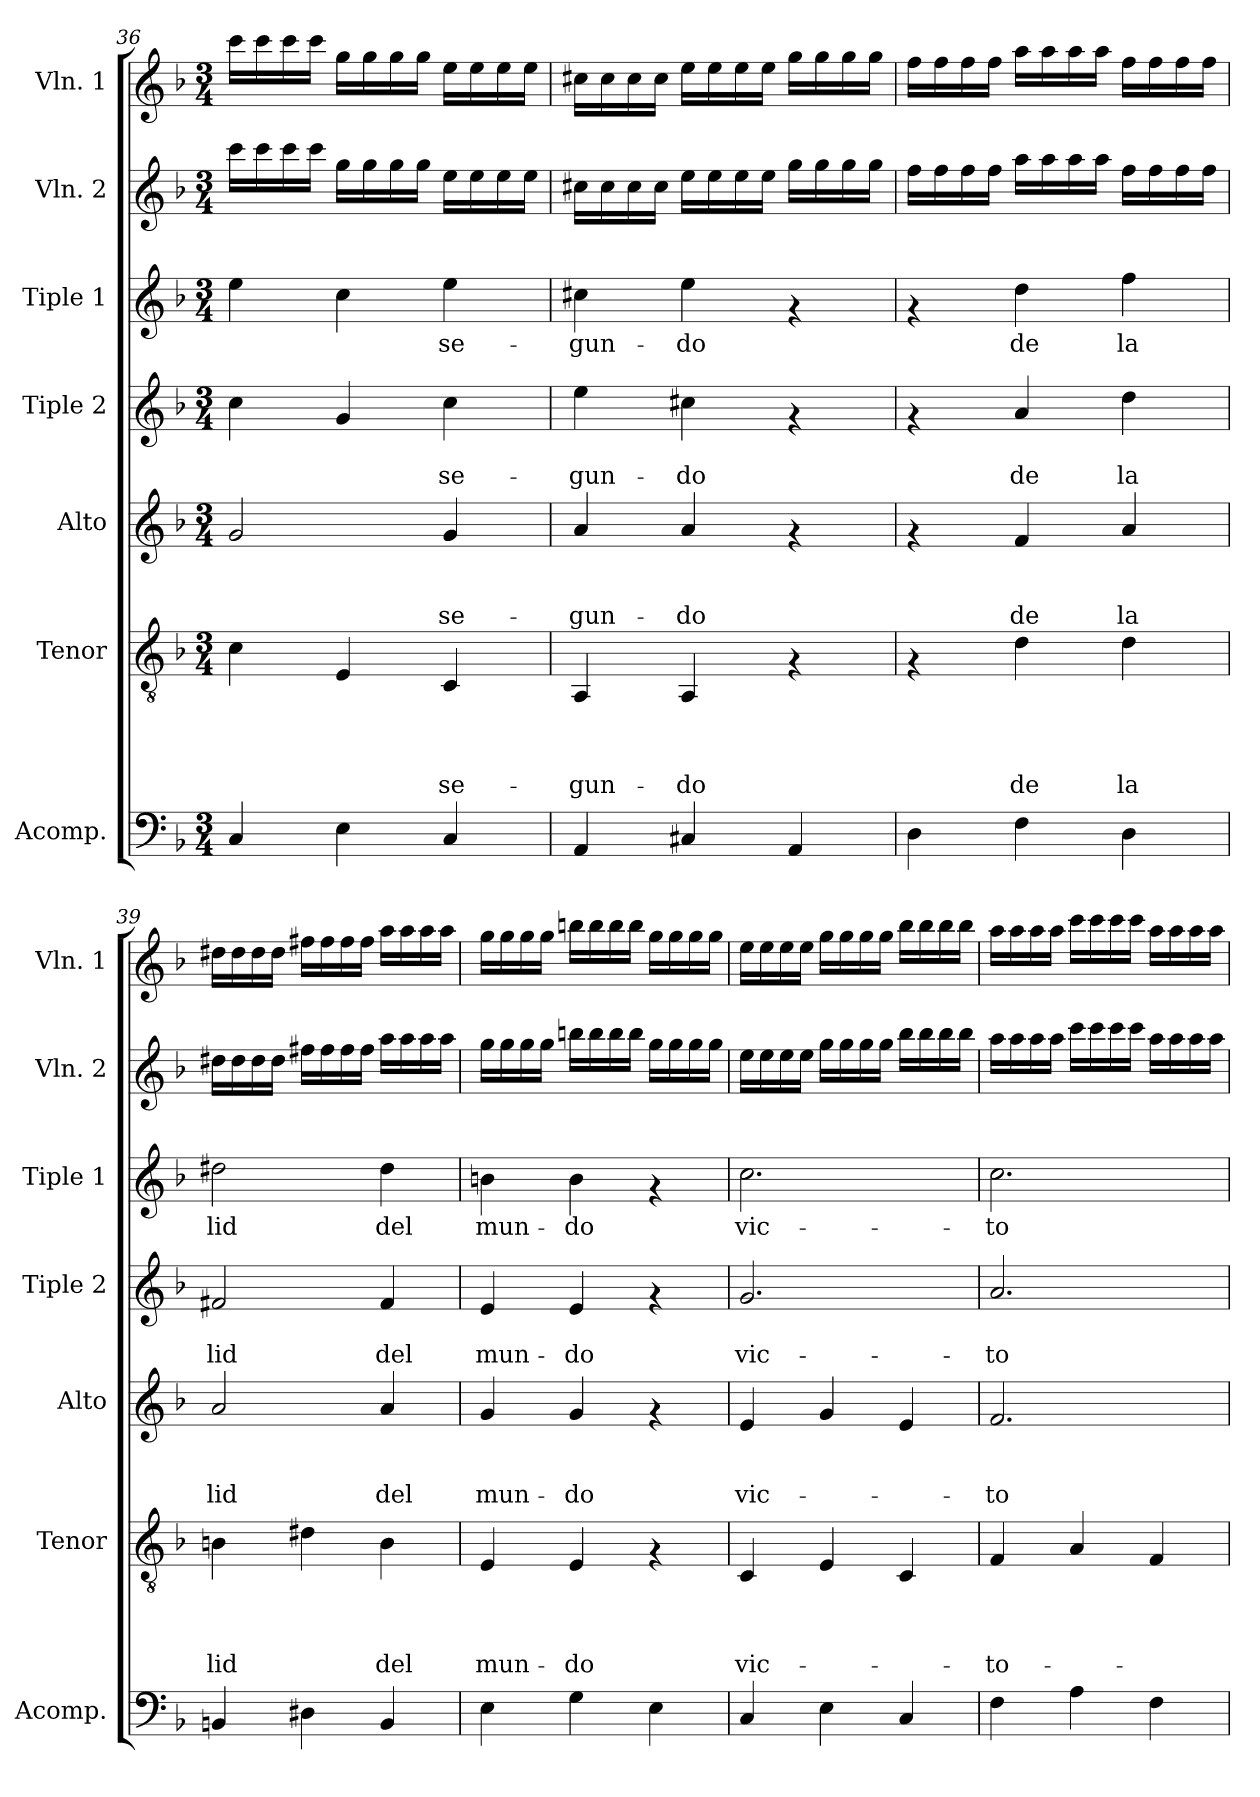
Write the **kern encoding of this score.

**kern	**kern	**text	**text	**text	**text	**kern	**text	**text	**text	**kern	**text	**text	**kern	**text	**kern	**kern
*part7	*part6	*part6	*part6	*part6	*part6	*part5	*part5	*part5	*part5	*part4	*part4	*part4	*part3	*part3	*part2	*part1
*staff7	*staff6	*staff6	*staff6	*staff6	*staff6	*staff5	*staff5	*staff5	*staff5	*staff4	*staff4	*staff4	*staff3	*staff3	*staff2	*staff1
*I"Acomp.	*I"Tenor	*	*	*	*	*I"Alto	*	*	*	*I"Tiple 2	*	*	*I"Tiple 1	*	*I"Vln. 2	*I"Vln. 1
*I'Acomp.	*I'Tenor	*	*	*	*	*I'Alto	*	*	*	*I'Tiple 2	*	*	*I'Tiple 1	*	*I'Vln. 2	*I'Vln. 1
*clefF4	*clefGv2	*	*	*	*	*clefG2	*	*	*	*clefG2	*	*	*clefG2	*	*clefG2	*clefG2
*k[b-]	*k[b-]	*	*	*	*	*k[b-]	*	*	*	*k[b-]	*	*	*k[b-]	*	*k[b-]	*k[b-]
*F:	*F:	*	*	*	*	*F:	*	*	*	*F:	*	*	*F:	*	*F:	*F:
*M3/4	*M3/4	*	*	*	*	*M3/4	*	*	*	*M3/4	*	*	*M3/4	*	*M3/4	*M3/4
=36	=36	=36	=36	=36	=36	=36	=36	=36	=36	=36	=36	=36	=36	=36	=36	=36
4C/	4c\	.	.	.	.	2g/	.	.	.	4cc\	.	.	4ee\	.	16ccc\LL	16ccc\LL
.	.	.	.	.	.	.	.	.	.	.	.	.	.	.	16ccc\	16ccc\
.	.	.	.	.	.	.	.	.	.	.	.	.	.	.	16ccc\	16ccc\
.	.	.	.	.	.	.	.	.	.	.	.	.	.	.	16ccc\JJ	16ccc\JJ
4E\	4E/	.	.	.	.	.	.	.	.	4g/	.	.	4cc\	.	16gg\LL	16gg\LL
.	.	.	.	.	.	.	.	.	.	.	.	.	.	.	16gg\	16gg\
.	.	.	.	.	.	.	.	.	.	.	.	.	.	.	16gg\	16gg\
.	.	.	.	.	.	.	.	.	.	.	.	.	.	.	16gg\JJ	16gg\JJ
!	!	!	!	!	!LO:LY:b	!	!	!	!LO:LY:b	!	!	!LO:LY:b	!	!LO:LY:b	!	!
4C/	4C/	.	.	.	se-	4g/	.	.	se-	4cc\	.	se-	4ee\	se-	16ee\LL	16ee\LL
.	.	.	.	.	.	.	.	.	.	.	.	.	.	.	16ee\	16ee\
.	.	.	.	.	.	.	.	.	.	.	.	.	.	.	16ee\	16ee\
.	.	.	.	.	.	.	.	.	.	.	.	.	.	.	16ee\JJ	16ee\JJ
=37	=37	=37	=37	=37	=37	=37	=37	=37	=37	=37	=37	=37	=37	=37	=37	=37
!	!	!	!	!	!LO:LY:b	!	!	!	!LO:LY:b	!	!	!LO:LY:b	!	!LO:LY:b	!	!
4AA/	4AA/	.	.	.	-gun-	4a/	.	.	-gun-	4ee\	.	-gun-	4cc#X\	-gun-	16cc#X\LL	16cc#X\LL
.	.	.	.	.	.	.	.	.	.	.	.	.	.	.	16cc#\	16cc#\
.	.	.	.	.	.	.	.	.	.	.	.	.	.	.	16cc#\	16cc#\
.	.	.	.	.	.	.	.	.	.	.	.	.	.	.	16cc#\JJ	16cc#\JJ
!	!	!	!	!	!LO:LY:b	!	!	!	!LO:LY:b	!	!	!LO:LY:b	!	!LO:LY:b	!	!
4C#X/	4AA/	.	.	.	-do	4a/	.	.	-do	4cc#X\	.	-do	4ee\	-do	16ee\LL	16ee\LL
.	.	.	.	.	.	.	.	.	.	.	.	.	.	.	16ee\	16ee\
.	.	.	.	.	.	.	.	.	.	.	.	.	.	.	16ee\	16ee\
.	.	.	.	.	.	.	.	.	.	.	.	.	.	.	16ee\JJ	16ee\JJ
4AA/	4rF	.	.	.	.	4rf	.	.	.	4rf	.	.	4rf	.	16gg\LL	16gg\LL
.	.	.	.	.	.	.	.	.	.	.	.	.	.	.	16gg\	16gg\
.	.	.	.	.	.	.	.	.	.	.	.	.	.	.	16gg\	16gg\
.	.	.	.	.	.	.	.	.	.	.	.	.	.	.	16gg\JJ	16gg\JJ
=38	=38	=38	=38	=38	=38	=38	=38	=38	=38	=38	=38	=38	=38	=38	=38	=38
4D\	4rF	.	.	.	.	4rf	.	.	.	4rf	.	.	4rf	.	16ff\LL	16ff\LL
.	.	.	.	.	.	.	.	.	.	.	.	.	.	.	16ff\	16ff\
.	.	.	.	.	.	.	.	.	.	.	.	.	.	.	16ff\	16ff\
.	.	.	.	.	.	.	.	.	.	.	.	.	.	.	16ff\JJ	16ff\JJ
!	!	!	!	!	!LO:LY:b	!	!	!	!LO:LY:b	!	!	!LO:LY:b	!	!LO:LY:b	!	!
4F\	4d\	.	.	.	de	4f/	.	.	de	4a/	.	de	4dd\	de	16aa\LL	16aa\LL
.	.	.	.	.	.	.	.	.	.	.	.	.	.	.	16aa\	16aa\
.	.	.	.	.	.	.	.	.	.	.	.	.	.	.	16aa\	16aa\
.	.	.	.	.	.	.	.	.	.	.	.	.	.	.	16aa\JJ	16aa\JJ
!	!	!	!	!	!LO:LY:b	!	!	!	!LO:LY:b	!	!	!LO:LY:b	!	!LO:LY:b	!	!
4D\	4d\	.	.	.	la	4a/	.	.	la	4dd\	.	la	4ff\	la	16ff\LL	16ff\LL
.	.	.	.	.	.	.	.	.	.	.	.	.	.	.	16ff\	16ff\
.	.	.	.	.	.	.	.	.	.	.	.	.	.	.	16ff\	16ff\
.	.	.	.	.	.	.	.	.	.	.	.	.	.	.	16ff\JJ	16ff\JJ
=39	=39	=39	=39	=39	=39	=39	=39	=39	=39	=39	=39	=39	=39	=39	=39	=39
!	!	!	!	!	!LO:LY:b	!	!	!	!LO:LY:b	!	!	!LO:LY:b	!	!LO:LY:b	!	!
4BBn/	4Bn\	.	.	.	lid	2a/	.	.	lid	2f#X/	.	lid	2dd#X\	lid	16dd#X\LL	16dd#X\LL
.	.	.	.	.	.	.	.	.	.	.	.	.	.	.	16dd#\	16dd#\
.	.	.	.	.	.	.	.	.	.	.	.	.	.	.	16dd#\	16dd#\
.	.	.	.	.	.	.	.	.	.	.	.	.	.	.	16dd#\JJ	16dd#\JJ
4D#X\	4d#X\	.	.	.	.	.	.	.	.	.	.	.	.	.	16ff#X\LL	16ff#X\LL
.	.	.	.	.	.	.	.	.	.	.	.	.	.	.	16ff#\	16ff#\
.	.	.	.	.	.	.	.	.	.	.	.	.	.	.	16ff#\	16ff#\
.	.	.	.	.	.	.	.	.	.	.	.	.	.	.	16ff#\JJ	16ff#\JJ
!	!	!	!	!	!LO:LY:b	!	!	!	!LO:LY:b	!	!	!LO:LY:b	!	!LO:LY:b	!	!
4BB/	4B\	.	.	.	del	4a/	.	.	del	4f#/	.	del	4dd#\	del	16aa\LL	16aa\LL
.	.	.	.	.	.	.	.	.	.	.	.	.	.	.	16aa\	16aa\
.	.	.	.	.	.	.	.	.	.	.	.	.	.	.	16aa\	16aa\
.	.	.	.	.	.	.	.	.	.	.	.	.	.	.	16aa\JJ	16aa\JJ
!!LO:LB:g=z
=40	=40	=40	=40	=40	=40	=40	=40	=40	=40	=40	=40	=40	=40	=40	=40	=40
!	!	!	!	!	!LO:LY:b	!	!	!	!LO:LY:b	!	!	!LO:LY:b	!	!LO:LY:b	!	!
4E\	4E/	.	.	.	mun-	4g/	.	.	mun-	4e/	.	mun-	4bn\	mun-	16gg\LL	16gg\LL
.	.	.	.	.	.	.	.	.	.	.	.	.	.	.	16gg\	16gg\
.	.	.	.	.	.	.	.	.	.	.	.	.	.	.	16gg\	16gg\
.	.	.	.	.	.	.	.	.	.	.	.	.	.	.	16gg\JJ	16gg\JJ
!	!	!	!	!	!LO:LY:b	!	!	!	!LO:LY:b	!	!	!LO:LY:b	!	!LO:LY:b	!	!
4G\	4E/	.	.	.	-do	4g/	.	.	-do	4e/	.	-do	4b\	-do	16bbn\LL	16bbn\LL
.	.	.	.	.	.	.	.	.	.	.	.	.	.	.	16bb\	16bb\
.	.	.	.	.	.	.	.	.	.	.	.	.	.	.	16bb\	16bb\
.	.	.	.	.	.	.	.	.	.	.	.	.	.	.	16bb\JJ	16bb\JJ
4E\	4rF	.	.	.	.	4rf	.	.	.	4rf	.	.	4rf	.	16gg\LL	16gg\LL
.	.	.	.	.	.	.	.	.	.	.	.	.	.	.	16gg\	16gg\
.	.	.	.	.	.	.	.	.	.	.	.	.	.	.	16gg\	16gg\
.	.	.	.	.	.	.	.	.	.	.	.	.	.	.	16gg\JJ	16gg\JJ
=41	=41	=41	=41	=41	=41	=41	=41	=41	=41	=41	=41	=41	=41	=41	=41	=41
!	!	!	!	!	!LO:LY:b	!	!	!	!LO:LY:b	!	!	!LO:LY:b	!	!LO:LY:b	!	!
4C/	4C/	.	.	.	vic-	4e/	.	.	vic-	2.g/	.	vic-	2.cc\	vic-	16ee\LL	16ee\LL
.	.	.	.	.	.	.	.	.	.	.	.	.	.	.	16ee\	16ee\
.	.	.	.	.	.	.	.	.	.	.	.	.	.	.	16ee\	16ee\
.	.	.	.	.	.	.	.	.	.	.	.	.	.	.	16ee\JJ	16ee\JJ
4E\	4E/	.	.	.	.	4g/	.	.	.	.	.	.	.	.	16gg\LL	16gg\LL
.	.	.	.	.	.	.	.	.	.	.	.	.	.	.	16gg\	16gg\
.	.	.	.	.	.	.	.	.	.	.	.	.	.	.	16gg\	16gg\
.	.	.	.	.	.	.	.	.	.	.	.	.	.	.	16gg\JJ	16gg\JJ
4C/	4C/	.	.	.	.	4e/	.	.	.	.	.	.	.	.	16bb-\LL	16bb-\LL
.	.	.	.	.	.	.	.	.	.	.	.	.	.	.	16bb-\	16bb-\
.	.	.	.	.	.	.	.	.	.	.	.	.	.	.	16bb-\	16bb-\
.	.	.	.	.	.	.	.	.	.	.	.	.	.	.	16bb-\JJ	16bb-\JJ
=42	=42	=42	=42	=42	=42	=42	=42	=42	=42	=42	=42	=42	=42	=42	=42	=42
!	!	!	!	!	!LO:LY:b	!	!	!	!LO:LY:b	!	!	!LO:LY:b	!	!LO:LY:b	!	!
4F\	4F/	.	.	.	-to-	2.f/	.	.	-to-	2.a/	.	-to-	2.cc\	-to-	16aa\LL	16aa\LL
.	.	.	.	.	.	.	.	.	.	.	.	.	.	.	16aa\	16aa\
.	.	.	.	.	.	.	.	.	.	.	.	.	.	.	16aa\	16aa\
.	.	.	.	.	.	.	.	.	.	.	.	.	.	.	16aa\JJ	16aa\JJ
4A\	4A/	.	.	.	.	.	.	.	.	.	.	.	.	.	16ccc\LL	16ccc\LL
.	.	.	.	.	.	.	.	.	.	.	.	.	.	.	16ccc\	16ccc\
.	.	.	.	.	.	.	.	.	.	.	.	.	.	.	16ccc\	16ccc\
.	.	.	.	.	.	.	.	.	.	.	.	.	.	.	16ccc\JJ	16ccc\JJ
4F\	4F/	.	.	.	.	.	.	.	.	.	.	.	.	.	16aa\LL	16aa\LL
.	.	.	.	.	.	.	.	.	.	.	.	.	.	.	16aa\	16aa\
.	.	.	.	.	.	.	.	.	.	.	.	.	.	.	16aa\	16aa\
.	.	.	.	.	.	.	.	.	.	.	.	.	.	.	16aa\JJ	16aa\JJ
=	=	=	=	=	=	=	=	=	=	=	=	=	=	=	=	=
*-	*-	*-	*-	*-	*-	*-	*-	*-	*-	*-	*-	*-	*-	*-	*-	*-
